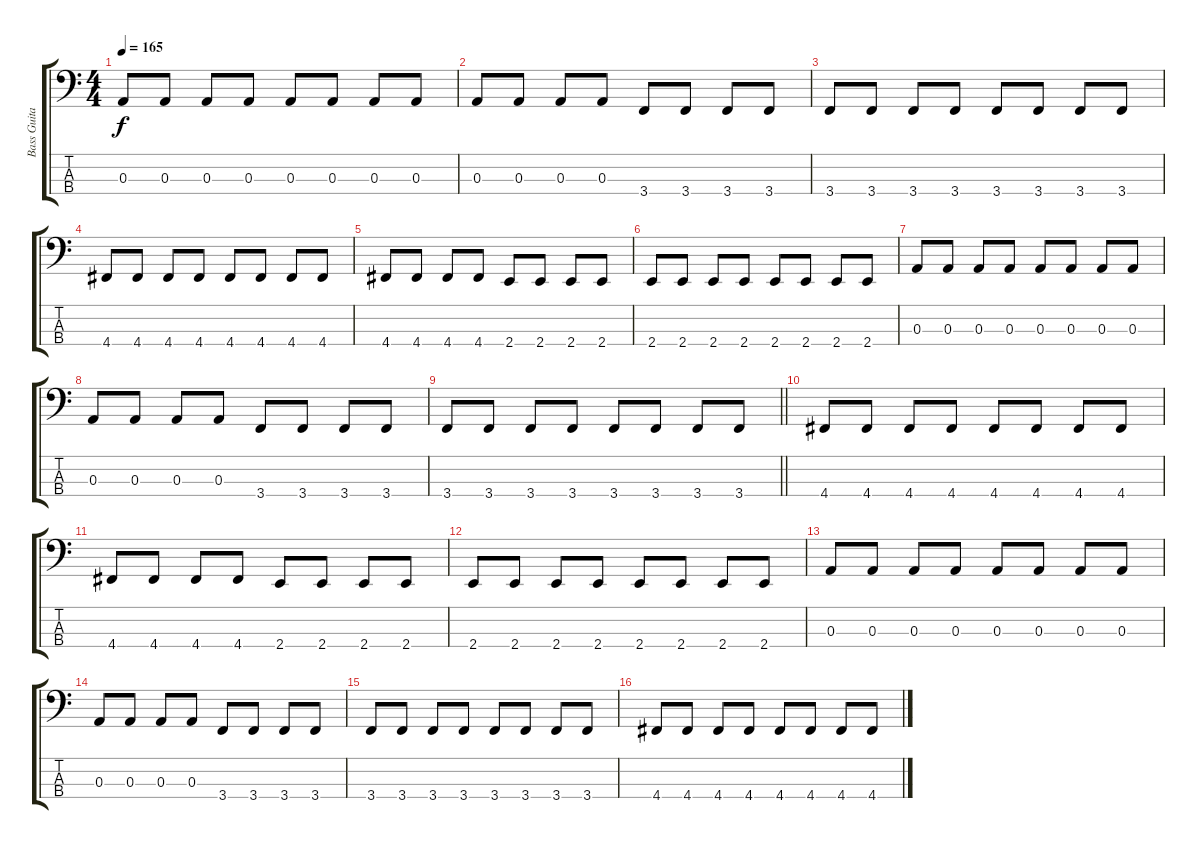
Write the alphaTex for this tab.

\track ("Bass Guitar" "Bass Guita") {instrument electricbassfinger}
\staff {score tabs}
\tuning (G2 D2 A1 D1) {hide}
\ts (4 4)
\tempo 165
\clef f4
\ks c
0.3.8{dy f} 0.3.8 0.3.8 0.3.8 0.3.8 0.3.8 0.3.8 0.3.8 |
0.3.8 0.3.8 0.3.8 0.3.8 3.4.8 3.4.8 3.4.8 3.4.8 |
3.4.8 3.4.8 3.4.8 3.4.8 3.4.8 3.4.8 3.4.8 3.4.8 |
4.4.8 4.4.8 4.4.8 4.4.8 4.4.8 4.4.8 4.4.8 4.4.8 |
4.4.8 4.4.8 4.4.8 4.4.8 2.4.8 2.4.8 2.4.8 2.4.8 |
2.4.8 2.4.8 2.4.8 2.4.8 2.4.8 2.4.8 2.4.8 2.4.8 |
0.3.8 0.3.8 0.3.8 0.3.8 0.3.8 0.3.8 0.3.8 0.3.8 |
0.3.8 0.3.8 0.3.8 0.3.8 3.4.8 3.4.8 3.4.8 3.4.8 |
\barLineRight lightlight
3.4.8 3.4.8 3.4.8 3.4.8 3.4.8 3.4.8 3.4.8 3.4.8 |
4.4.8 4.4.8 4.4.8 4.4.8 4.4.8 4.4.8 4.4.8 4.4.8 |
4.4.8 4.4.8 4.4.8 4.4.8 2.4.8 2.4.8 2.4.8 2.4.8 |
2.4.8 2.4.8 2.4.8 2.4.8 2.4.8 2.4.8 2.4.8 2.4.8 |
0.3.8 0.3.8 0.3.8 0.3.8 0.3.8 0.3.8 0.3.8 0.3.8 |
0.3.8 0.3.8 0.3.8 0.3.8 3.4.8 3.4.8 3.4.8 3.4.8 |
3.4.8 3.4.8 3.4.8 3.4.8 3.4.8 3.4.8 3.4.8 3.4.8 |
4.4.8 4.4.8 4.4.8 4.4.8 4.4.8 4.4.8 4.4.8 4.4.8
